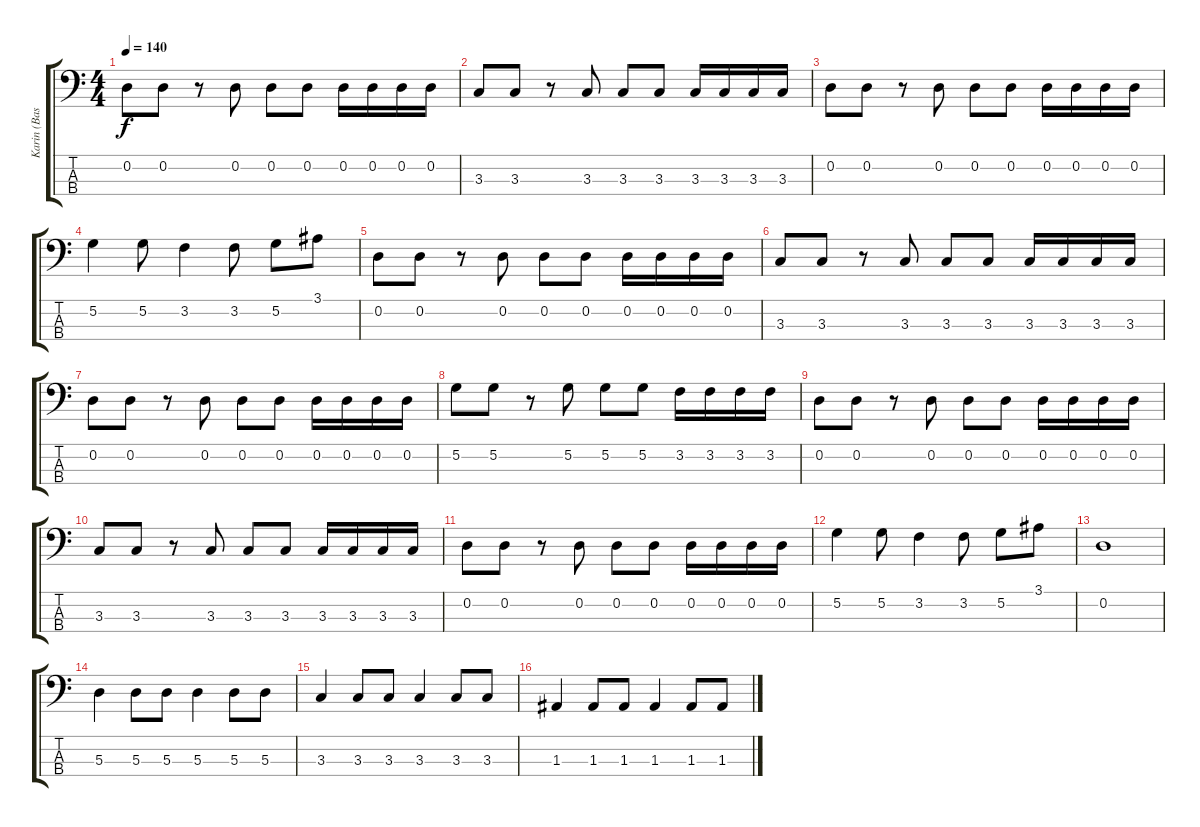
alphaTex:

\track ("Karin (Bass)" "Karin (Bas") {instrument electricbasspick}
\staff {score tabs}
\tuning (G2 D2 A1 E1) {hide}
\ts (4 4)
\tempo 140
\clef f4
\ks c
0.2.8{dy f} 0.2.8 r.8 0.2.8 0.2.8 0.2.8 0.2.16 0.2.16 0.2.16 0.2.16 |
3.3.8 3.3.8 r.8 3.3.8 3.3.8 3.3.8 3.3.16 3.3.16 3.3.16 3.3.16 |
0.2.8 0.2.8 r.8 0.2.8 0.2.8 0.2.8 0.2.16 0.2.16 0.2.16 0.2.16 |
5.2.4 5.2.8 3.2.4 3.2.8 5.2.8 3.1.8 |
0.2.8 0.2.8 r.8 0.2.8 0.2.8 0.2.8 0.2.16 0.2.16 0.2.16 0.2.16 |
3.3.8 3.3.8 r.8 3.3.8 3.3.8 3.3.8 3.3.16 3.3.16 3.3.16 3.3.16 |
0.2.8 0.2.8 r.8 0.2.8 0.2.8 0.2.8 0.2.16 0.2.16 0.2.16 0.2.16 |
5.2.8 5.2.8 r.8 5.2.8 5.2.8 5.2.8 3.2.16 3.2.16 3.2.16 3.2.16 |
0.2.8 0.2.8 r.8 0.2.8 0.2.8 0.2.8 0.2.16 0.2.16 0.2.16 0.2.16 |
3.3.8 3.3.8 r.8 3.3.8 3.3.8 3.3.8 3.3.16 3.3.16 3.3.16 3.3.16 |
0.2.8 0.2.8 r.8 0.2.8 0.2.8 0.2.8 0.2.16 0.2.16 0.2.16 0.2.16 |
5.2.4 5.2.8 3.2.4 3.2.8 5.2.8 3.1.8 |
0.2.1 |
5.3.4 5.3.8 5.3.8 5.3.4 5.3.8 5.3.8 |
3.3.4 3.3.8 3.3.8 3.3.4 3.3.8 3.3.8 |
1.3.4 1.3.8 1.3.8 1.3.4 1.3.8 1.3.8
